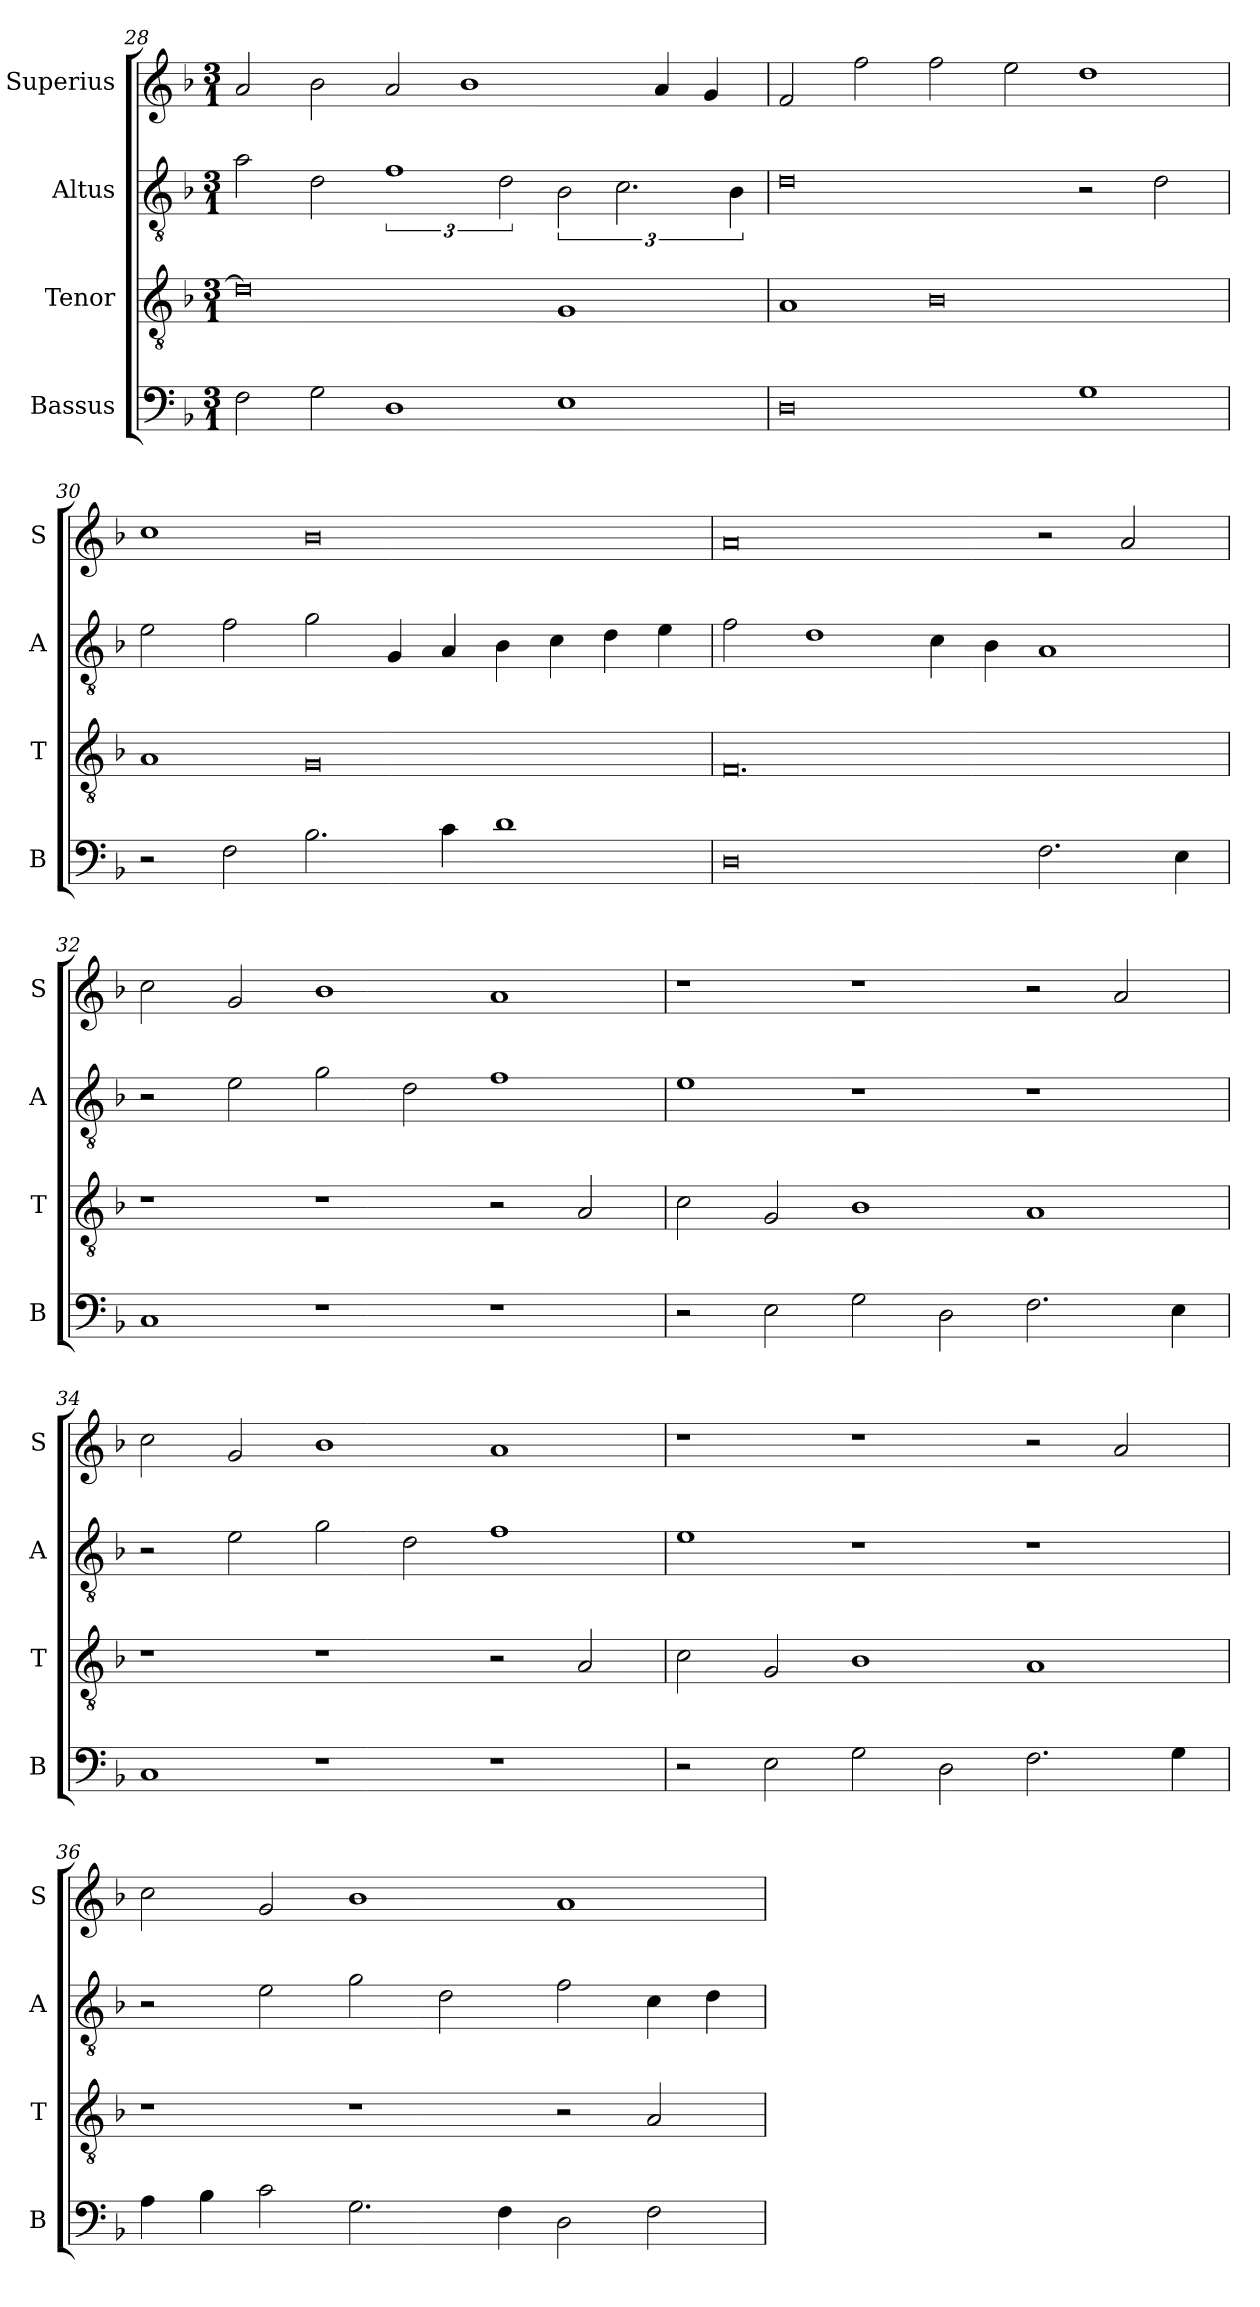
**kern	**kern	**kern	**kern
*part4	*part3	*part2	*part1
*staff4	*staff3	*staff2	*staff1
*I"Bassus	*I"Tenor	*I"Altus	*I"Superius
*I'B	*I'T	*I'A	*I'S
*clefF4	*clefGv2	*clefGv2	*clefG2
*k[b-]	*k[b-]	*k[b-]	*k[b-]
*M3/1	*M3/1	*M3/1	*M3/1
=28	=28	=28	=28
2F\	0d]	2a\	2a/
2G\	.	2d\	2b-\
1D	.	3%2f	2a/
.	.	.	1b-
.	.	3d\	.
1E	1G	3B-\	.
.	.	3.c\	.
.	.	.	4a/
.	.	.	4g/
.	.	6B-\	.
=29	=29	=29	=29
0D	1A	0d	2f/
.	.	.	2ff\
.	0B-	.	2ff\
.	.	.	2ee\
1G	.	2r	1dd
.	.	2d\	.
=30	=30	=30	=30
2r	1A	2e\	1cc
2F\	.	2f\	.
2.B-\	0G	2g\	0b-
.	.	4G/	.
4c\	.	4A/	.
1d	.	4B-\	.
.	.	4c\	.
.	.	4d\	.
.	.	4e\	.
=31	=31	=31	=31
0D	0.F	2f\	0a
.	.	1d	.
.	.	4c\	.
.	.	4B-\	.
2.F\	.	1A	2r
.	.	.	2a/
4E\	.	.	.
=32	=32	=32	=32
1C	1r	2r	2cc\
.	.	2e\	2g/
1r	1r	2g\	1b-
.	.	2d\	.
1r	2r	1f	1a
.	2A/	.	.
=33	=33	=33	=33
2r	2c\	1e	1r
2E\	2G/	.	.
2G\	1B-	1r	1r
2D\	.	.	.
2.F\	1A	1r	2r
.	.	.	2a/
4E\	.	.	.
=34	=34	=34	=34
1C	1r	2r	2cc\
.	.	2e\	2g/
1r	1r	2g\	1b-
.	.	2d\	.
1r	2r	1f	1a
.	2A/	.	.
=35	=35	=35	=35
2r	2c\	1e	1r
2E\	2G/	.	.
2G\	1B-	1r	1r
2D\	.	.	.
2.F\	1A	1r	2r
.	.	.	2a/
4G\	.	.	.
=36	=36	=36	=36
4A\	1r	2r	2cc\
4B-\	.	.	.
2c\	.	2e\	2g/
2.G\	1r	2g\	1b-
.	.	2d\	.
4F\	.	.	.
2D\	2r	2f\	1a
2F\	2A/	4c\	.
.	.	4d\	.
=	=	=	=
*-	*-	*-	*-
